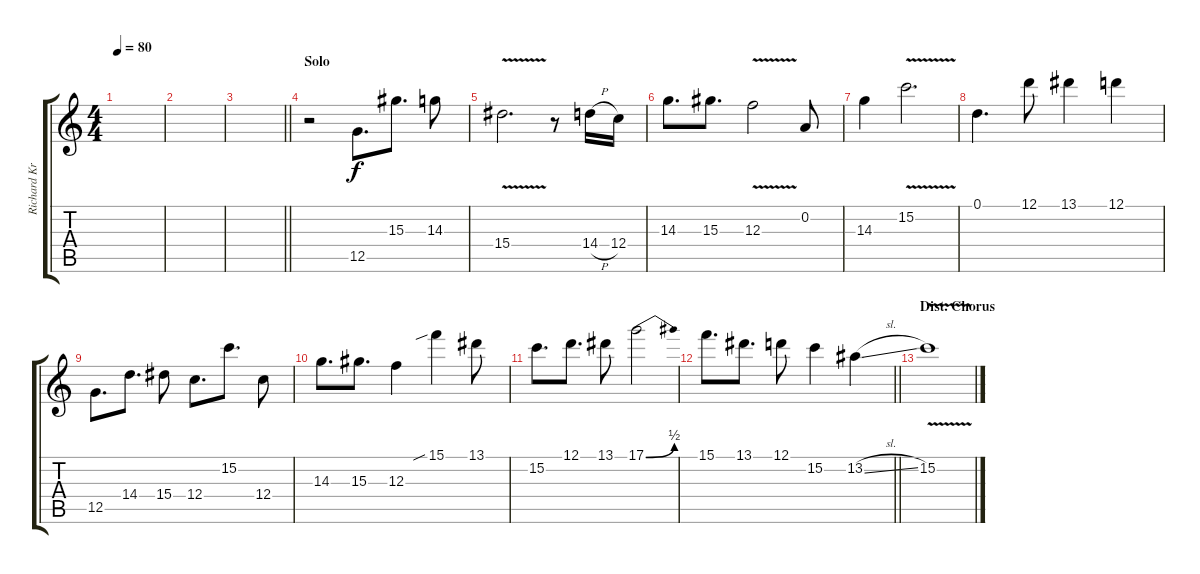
\track ("Richard Kruspe // Solo" "Richard Kr") {instrument distortionguitar}
\staff {score tabs}
\tuning (D4 A3 F3 C3 G2 C2) {hide}
\ts (4 4)
\tempo 80
\clef g2
\ks c
|
|
\barLineRight lightlight
|
\section ("" "Solo")
r.2 12.5.8{d} 15.3.8{d} 14.3.8 |
15.4{v}.2{d} r.8 14.4{h}.16 12.4.16 |
14.3.8{d} 15.3.8{d} 12.3{v}.2 0.2.8 |
14.3.4 15.2{v}.2{d} |
0.1.4{d} 12.1.8 13.1.4 12.1.4 |
12.5.8{d} 14.4.8{d} 15.4.8 12.4.8{d} 15.2.8{d} 12.4.8 |
14.3.8{d} 15.3.8{d} 12.3.4 15.1{sib}.4 13.1.8 |
15.2.8{d} 12.1.8{d} 13.1.8 17.1{be (bend 0 0 60 2)}.2 |
\barLineRight lightlight
15.1.8{d} 13.1.8{d} 12.1.8 15.2.4 13.2{sl}.4 |
\section ("" "Dist. Chorus")
15.2{v}.1
